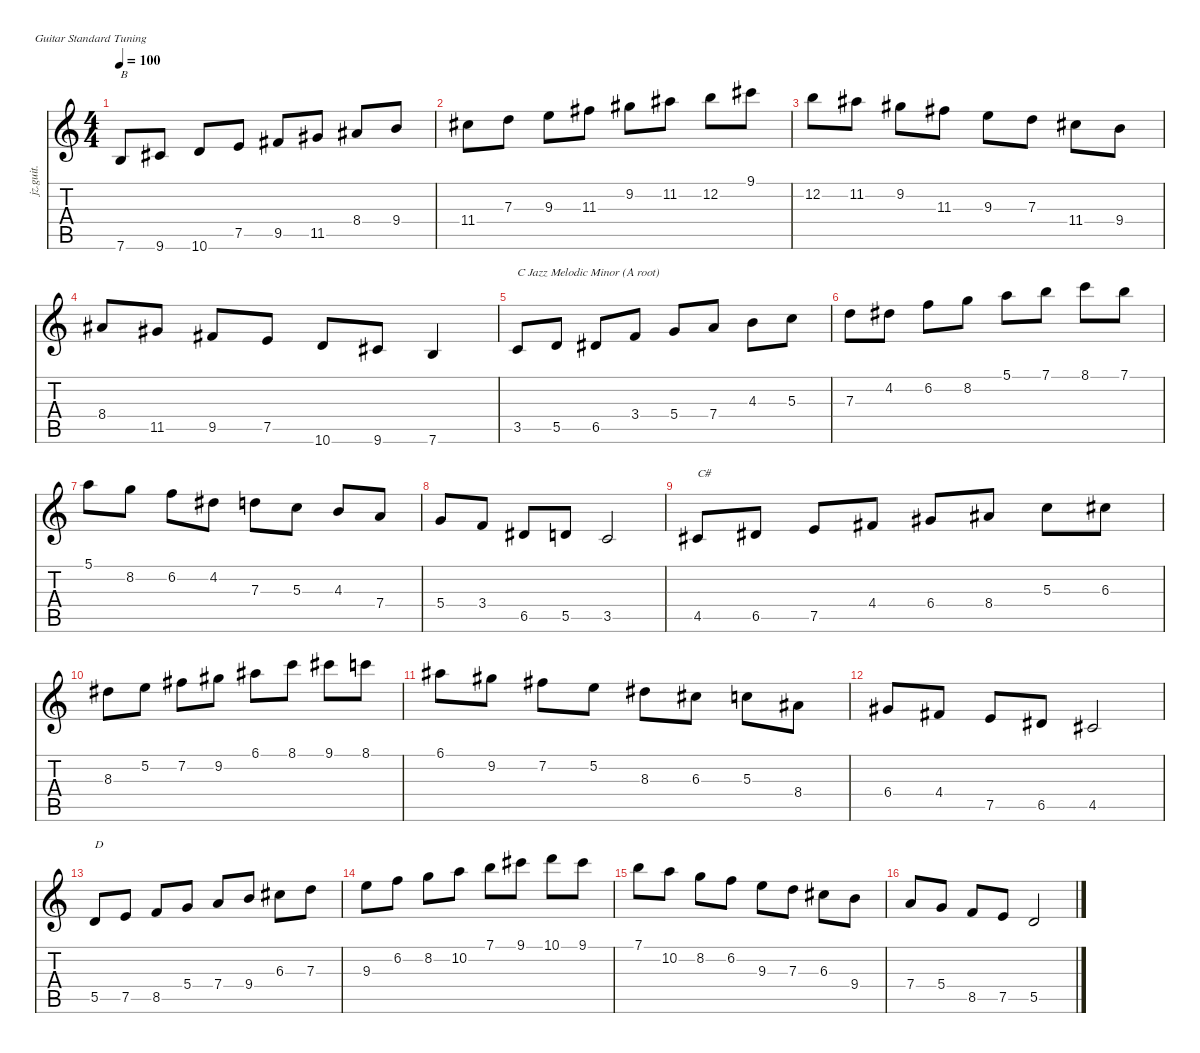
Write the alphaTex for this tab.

\defaultSystemsLayout 4
\hideDynamics
\bracketExtendMode nobrackets
\chordDiagramsInScore
\track ("Jazz Guitar" "jz.guit.") {defaultSystemsLayout 2 instrument electricguitarjazz}
\staff {score tabs}
\tuning (E4 B3 G3 D3 A2 E2)
\ts (4 4)
\tempo 100
\clef g2
\scale
0.27525
\ks c
7.6.8{txt "B" dy mf beam Up} 9.6{acc #}.8{beam Up} 10.6.8{beam Up} 7.5.8{beam Up} 9.5{acc #}.8{beam Up} 11.5{acc #}.8{beam Up} 8.4{acc #}.8{beam Up} 9.4.8{beam Up} |
\scale
0.2443 11.4{acc #}.8{beam Down} 7.3.8{beam Down} 9.3.8{beam Down} 11.3{acc #}.8{beam Down} 9.2{acc #}.8{beam Down} 11.2{acc #}.8{beam Down} 12.2.8{beam Down} 9.1{acc #}.8{beam Down} |
\scale
0.2443 12.2.8{beam Down} 11.2{acc #}.8{beam Down} 9.2{acc #}.8{beam Down} 11.3{acc #}.8{beam Down} 9.3.8{beam Down} 7.3.8{beam Down} 11.4{acc #}.8{beam Down} 9.4.8{beam Down} |
\scale
0.23615 8.4{acc #}.8{beam Up} 11.5{acc #}.8{beam Up} 9.5{acc #}.8{beam Up} 7.5.8{beam Up} 10.6.8{beam Up} 9.6{acc #}.8{beam Up} 7.6.4{beam Up} |
\scale
0.273212 3.5.8{txt "C Jazz Melodic Minor (A root)" beam Up} 5.5.8{beam Up} 6.5{acc #}.8{beam Up} 3.4.8{beam Up} 5.4.8{beam Up} 7.4.8{beam Up} 4.3.8{beam Down} 5.3.8{beam Down} |
\scale
0.242263 7.3.8{beam Down} 4.2{acc #}.8{beam Down} 6.2.8{beam Down} 8.2.8{beam Down} 5.1.8{beam Down} 7.1.8{beam Down} 8.1.8{beam Down} 7.1.8{beam Down} |
\scale
0.242263 5.1.8{beam Down} 8.2.8{beam Down} 6.2.8{beam Down} 4.2{acc #}.8{beam Down} 7.3.8{beam Down} 5.3.8{beam Down} 4.3.8{beam Up} 7.4.8{beam Up} |
\scale
0.242263 5.4.8{beam Up} 3.4.8{beam Up} 6.5{acc #}.8{beam Up} 5.5.8{beam Up} 3.5.2{beam Up} |
\scale
0.277656 4.5{acc #}.8{txt "C#" beam Up} 6.5{acc #}.8{beam Up} 7.5.8{beam Up} 4.4{acc #}.8{beam Up} 6.4{acc #}.8{beam Up} 8.4{acc #}.8{beam Up} 5.3.8{beam Down} 6.3{acc #}.8{beam Down} |
\scale
0.240781 8.3{acc #}.8{beam Down} 5.2.8{beam Down} 7.2{acc #}.8{beam Down} 9.2{acc #}.8{beam Down} 6.1{acc #}.8{beam Down} 8.1.8{beam Down} 9.1{acc #}.8{beam Down} 8.1.8{beam Down} |
\scale
0.240781 6.1{acc #}.8{beam Down} 9.2{acc #}.8{beam Down} 7.2{acc #}.8{beam Down} 5.2.8{beam Down} 8.3{acc #}.8{beam Down} 6.3{acc #}.8{beam Down} 5.3.8{beam Down} 8.4{acc #}.8{beam Down} |
\scale
0.240781 6.4{acc #}.8{beam Up} 4.4{acc #}.8{beam Up} 7.5.8{beam Up} 6.5{acc #}.8{beam Up} 4.5{acc #}.2{beam Up} |
\scale
0.273212 5.5.8{txt "D" beam Up} 7.5.8{beam Up} 8.5.8{beam Up} 5.4.8{beam Up} 7.4.8{beam Up} 9.4.8{beam Up} 6.3{acc #}.8{beam Down} 7.3.8{beam Down} |
\scale
0.242263 9.3.8{beam Down} 6.2.8{beam Down} 8.2.8{beam Down} 10.2.8{beam Down} 7.1.8{beam Down} 9.1{acc #}.8{beam Down} 10.1.8{beam Down} 9.1{acc #}.8{beam Down} |
\scale
0.242263 7.1.8{beam Down} 10.2.8{beam Down} 8.2.8{beam Down} 6.2.8{beam Down} 9.3.8{beam Down} 7.3.8{beam Down} 6.3{acc #}.8{beam Down} 9.4.8{beam Down} |
\scale
0.242263 7.4.8{beam Up} 5.4.8{beam Up} 8.5.8{beam Up} 7.5.8{beam Up} 5.5.2{beam Up}
